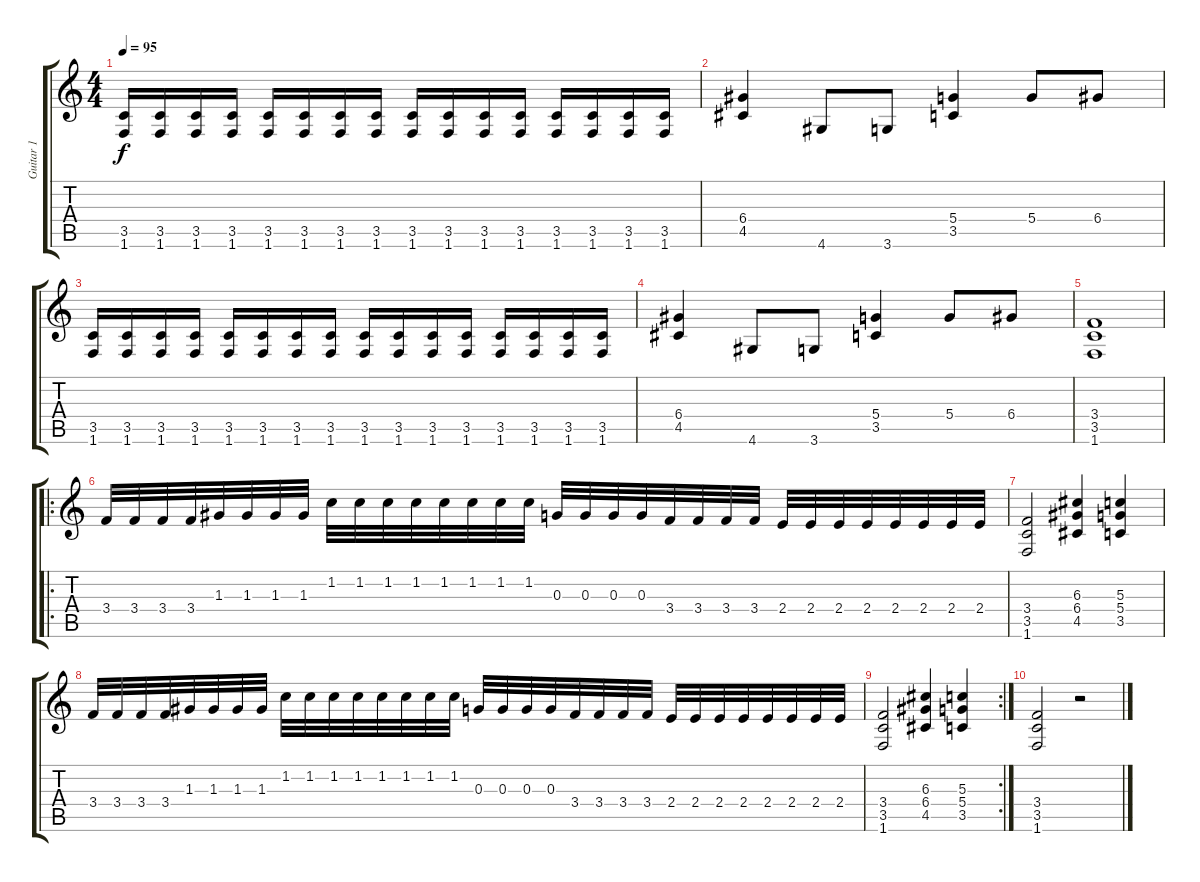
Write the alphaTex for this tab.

\track ("Guitar 1" "Guitar 1") {instrument overdrivenguitar}
\staff {score tabs}
\tuning (E4 B3 G3 D3 A2 E2) {hide}
\ts (4 4)
\tempo 95
\clef g2
\ks c
(3.5 1.6).16{dy f} (3.5 1.6).16 (3.5 1.6).16 (3.5 1.6).16 (3.5 1.6).16 (3.5 1.6).16 (3.5 1.6).16 (3.5 1.6).16 (3.5 1.6).16 (3.5 1.6).16 (3.5 1.6).16 (3.5 1.6).16 (3.5 1.6).16 (3.5 1.6).16 (3.5 1.6).16 (3.5 1.6).16 |
(6.4 4.5).4 4.6.8 3.6.8 (5.4 3.5).4 5.4.8 6.4.8 |
(3.5 1.6).16 (3.5 1.6).16 (3.5 1.6).16 (3.5 1.6).16 (3.5 1.6).16 (3.5 1.6).16 (3.5 1.6).16 (3.5 1.6).16 (3.5 1.6).16 (3.5 1.6).16 (3.5 1.6).16 (3.5 1.6).16 (3.5 1.6).16 (3.5 1.6).16 (3.5 1.6).16 (3.5 1.6).16 |
(6.4 4.5).4 4.6.8 3.6.8 (5.4 3.5).4 5.4.8 6.4.8 |
(3.4 3.5 1.6).1 |
\ro
3.4.32 3.4.32 3.4.32 3.4.32 1.3.32 1.3.32 1.3.32 1.3.32 1.2.32 1.2.32 1.2.32 1.2.32 1.2.32 1.2.32 1.2.32 1.2.32 0.3.32 0.3.32 0.3.32 0.3.32 3.4.32 3.4.32 3.4.32 3.4.32 2.4.32 2.4.32 2.4.32 2.4.32 2.4.32 2.4.32 2.4.32 2.4.32 |
(3.4 3.5 1.6).2 (6.3 6.4 4.5).4 (5.3 5.4 3.5).4 |
3.4.32 3.4.32 3.4.32 3.4.32 1.3.32 1.3.32 1.3.32 1.3.32 1.2.32 1.2.32 1.2.32 1.2.32 1.2.32 1.2.32 1.2.32 1.2.32 0.3.32 0.3.32 0.3.32 0.3.32 3.4.32 3.4.32 3.4.32 3.4.32 2.4.32 2.4.32 2.4.32 2.4.32 2.4.32 2.4.32 2.4.32 2.4.32 |
\rc 2
(3.4 3.5 1.6).2 (6.3 6.4 4.5).4 (5.3 5.4 3.5).4 |
(3.4 3.5 1.6).2 r.2
